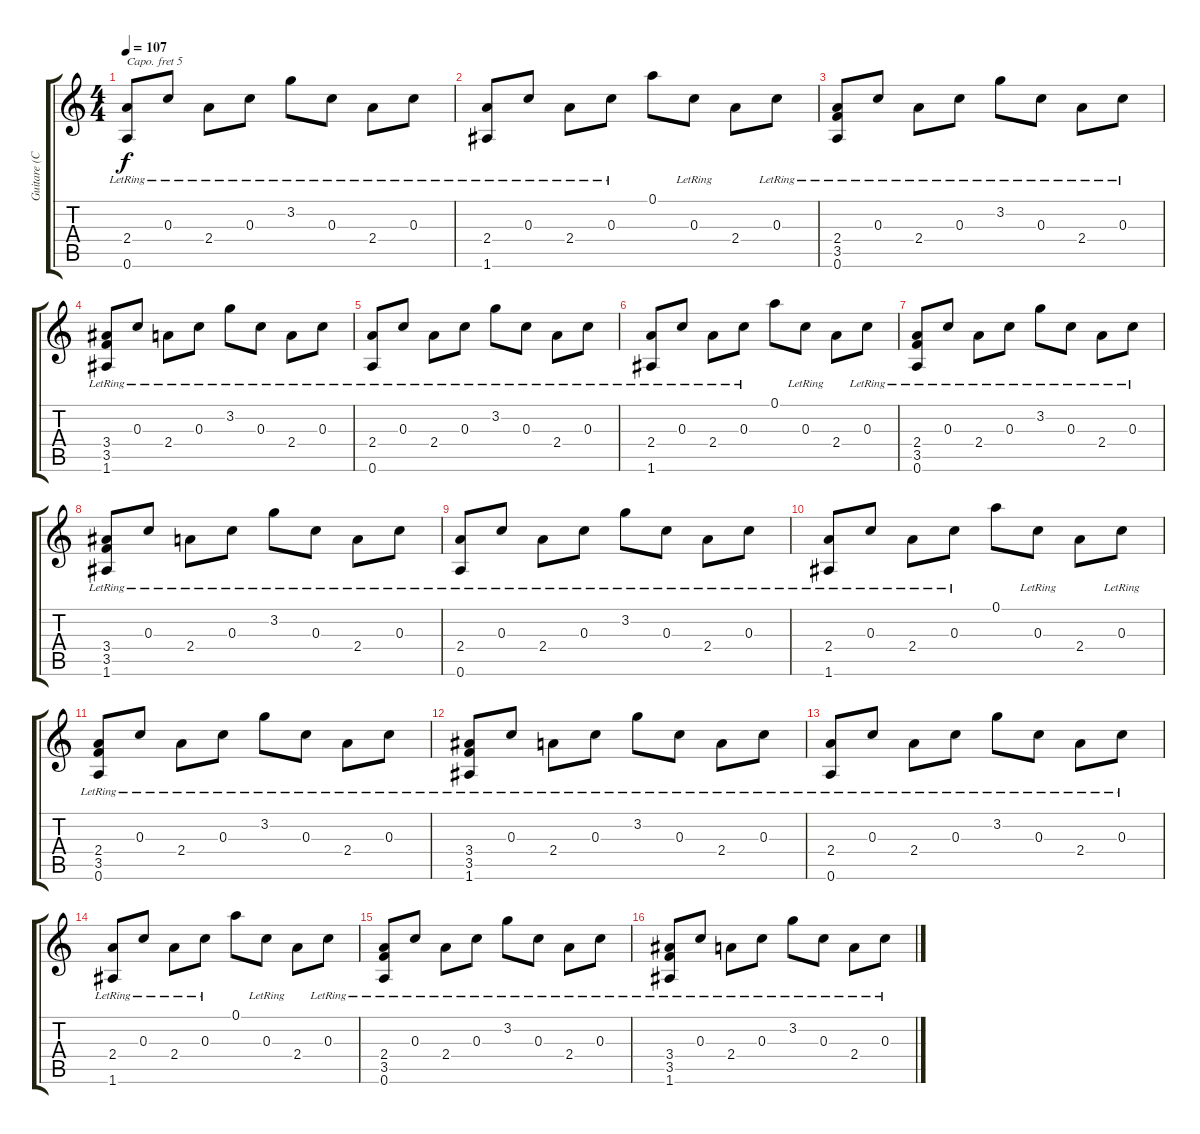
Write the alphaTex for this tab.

\track ("Guitare (Capo 5th)" "Guitare (C") {instrument acousticguitarnylon}
\staff {score tabs}
\capo 5
\tuning (E4 B3 G3 D3 A2 E2) {hide}
\ts (4 4)
\tempo 107
\clef g2
\ks c
(2.4 0.6{lr}).8{dy f} 0.3{lr}.8 2.4{lr}.8 0.3{lr}.8 3.2{lr}.8 0.3{lr}.8 2.4{lr}.8 0.3{lr}.8 |
(2.4{lr} 1.6{lr}).8 0.3{lr}.8 2.4{lr}.8 0.3{lr}.8 0.1.8 0.3{lr}.8 2.4.8 0.3{lr}.8 |
(2.4{lr} 3.5{lr} 0.6{lr}).8 0.3{lr}.8 2.4{lr}.8 0.3{lr}.8 3.2{lr}.8 0.3{lr}.8 2.4{lr}.8 0.3{lr}.8 |
(3.4{lr} 3.5{lr} 1.6{lr}).8 0.3{lr}.8 2.4{lr}.8 0.3{lr}.8 3.2{lr}.8 0.3{lr}.8 2.4{lr}.8 0.3{lr}.8 |
(2.4{lr} 0.6{lr}).8 0.3{lr}.8 2.4{lr}.8 0.3{lr}.8 3.2{lr}.8 0.3{lr}.8 2.4{lr}.8 0.3{lr}.8 |
(2.4{lr} 1.6{lr}).8 0.3{lr}.8 2.4{lr}.8 0.3{lr}.8 0.1.8 0.3{lr}.8 2.4.8 0.3{lr}.8 |
(2.4{lr} 3.5{lr} 0.6{lr}).8 0.3{lr}.8 2.4{lr}.8 0.3{lr}.8 3.2{lr}.8 0.3{lr}.8 2.4{lr}.8 0.3{lr}.8 |
(3.4{lr} 3.5{lr} 1.6{lr}).8 0.3{lr}.8 2.4{lr}.8 0.3{lr}.8 3.2{lr}.8 0.3{lr}.8 2.4{lr}.8 0.3{lr}.8 |
(2.4{lr} 0.6{lr}).8 0.3{lr}.8 2.4{lr}.8 0.3{lr}.8 3.2{lr}.8 0.3{lr}.8 2.4{lr}.8 0.3{lr}.8 |
(2.4{lr} 1.6{lr}).8 0.3{lr}.8 2.4{lr}.8 0.3{lr}.8 0.1.8 0.3{lr}.8 2.4.8 0.3{lr}.8 |
(2.4{lr} 3.5{lr} 0.6{lr}).8 0.3{lr}.8 2.4{lr}.8 0.3{lr}.8 3.2{lr}.8 0.3{lr}.8 2.4{lr}.8 0.3{lr}.8 |
(3.4{lr} 3.5{lr} 1.6{lr}).8 0.3{lr}.8 2.4{lr}.8 0.3{lr}.8 3.2{lr}.8 0.3{lr}.8 2.4{lr}.8 0.3{lr}.8 |
(2.4{lr} 0.6{lr}).8 0.3{lr}.8 2.4{lr}.8 0.3{lr}.8 3.2{lr}.8 0.3{lr}.8 2.4{lr}.8 0.3{lr}.8 |
(2.4{lr} 1.6{lr}).8 0.3{lr}.8 2.4{lr}.8 0.3{lr}.8 0.1.8 0.3{lr}.8 2.4.8 0.3{lr}.8 |
(2.4{lr} 3.5{lr} 0.6{lr}).8 0.3{lr}.8 2.4{lr}.8 0.3{lr}.8 3.2{lr}.8 0.3{lr}.8 2.4{lr}.8 0.3{lr}.8 |
(3.4{lr} 3.5{lr} 1.6{lr}).8 0.3{lr}.8 2.4{lr}.8 0.3{lr}.8 3.2{lr}.8 0.3{lr}.8 2.4{lr}.8 0.3{lr}.8
